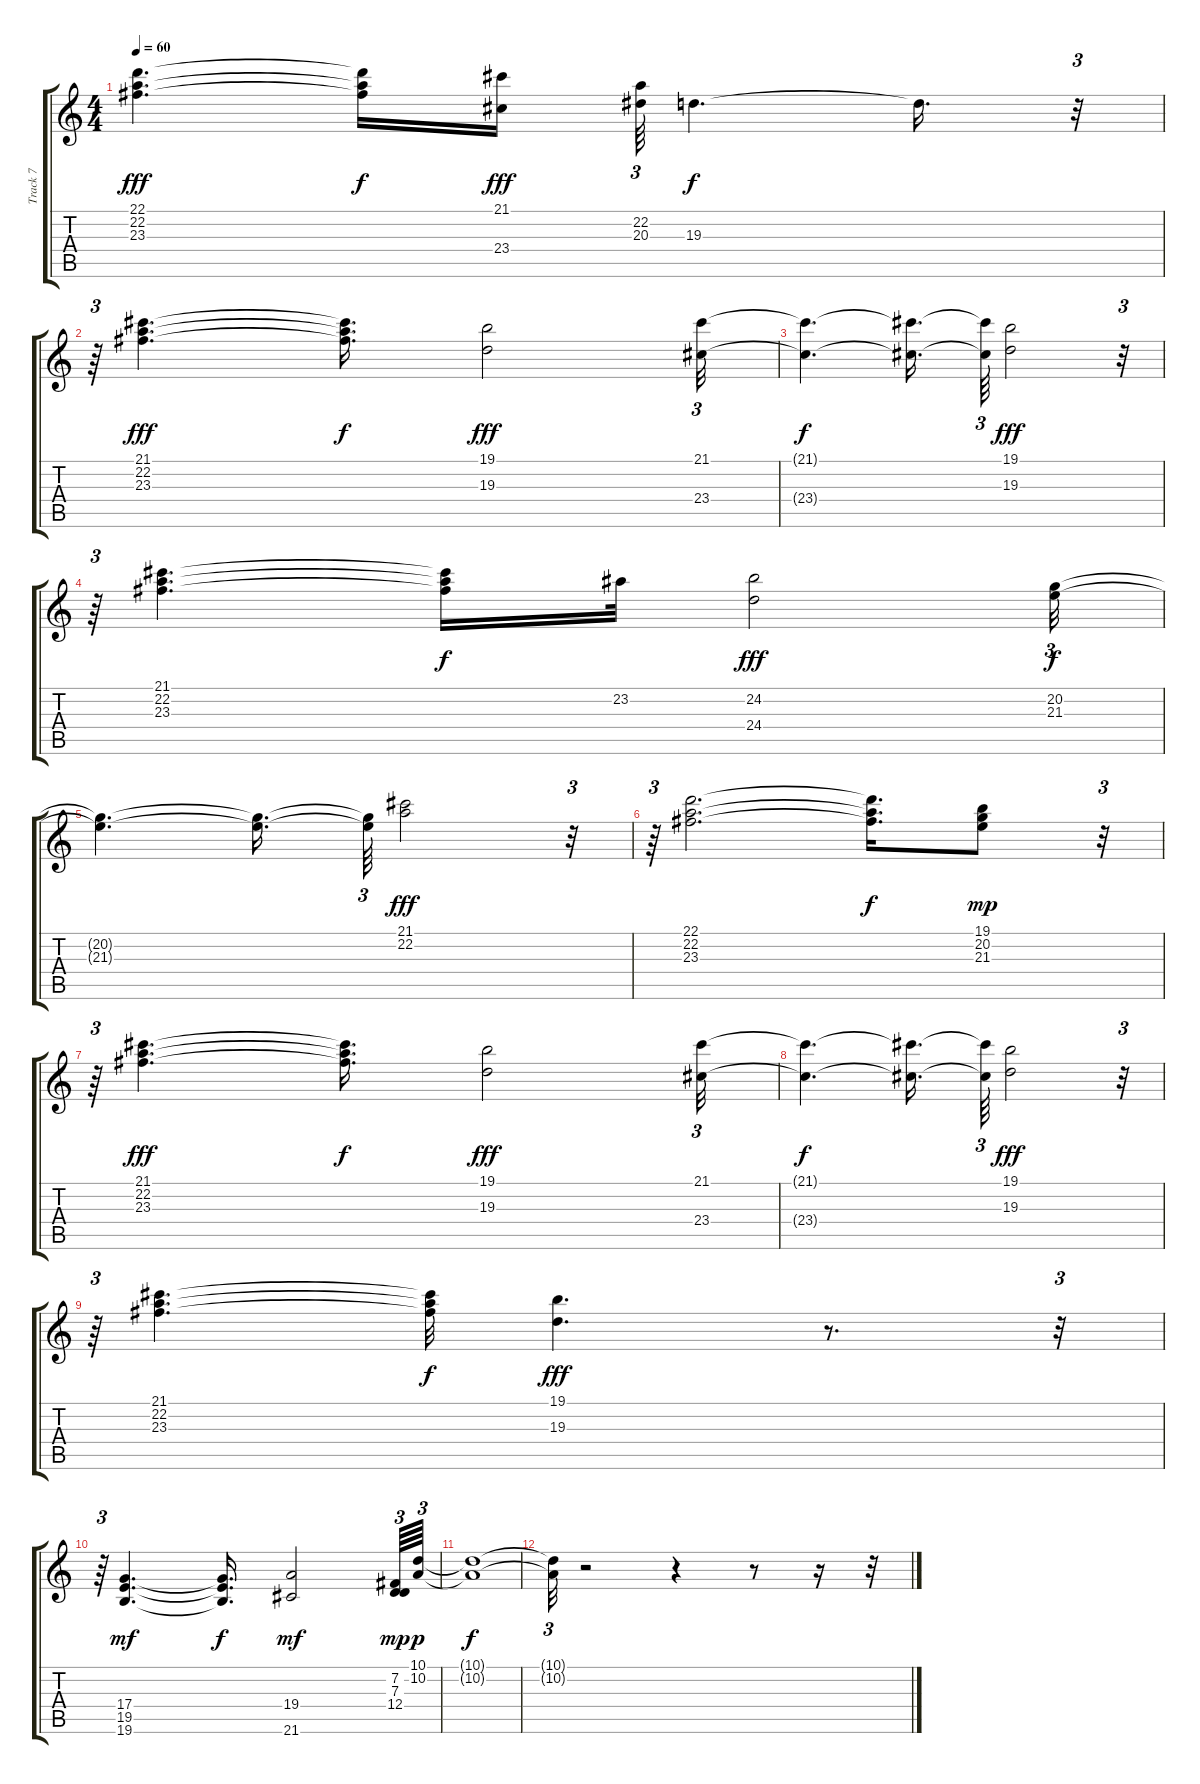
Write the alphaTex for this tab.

\track ("Track 7" "Track 7") {instrument electricpiano2}
\staff {score tabs}
\tuning (E4 B3 G3 D3 A2 E2) {hide}
\ts (4 4)
\tempo 60
\clef g2
\ks c
(22.1 22.2 23.3).4{d dy fff} (22.1{t} 22.2{t} 23.3{t}).16{dy f} (21.1 23.4).16{dy fff} (22.2 20.3).64{tu (3 2)} 19.3.4{d dy f} 19.3{t}.16{d} r.32{tu (3 2)} |
r.64{tu (3 2)} (21.1 22.2 23.3).4{d dy fff} (21.1{t} 22.2{t} 23.3{t}).16{d dy f} (19.1 19.3).2{dy fff} (21.1 23.4).32{tu (3 2)} |
(21.1{t} 23.4{t}).4{d dy f} (21.1{t} 23.4{t}).16{d} (21.1{t} 23.4{t}).64{tu (3 2)} (19.1 19.3).2{dy fff} r.32{tu (3 2)} |
r.64{tu (3 2)} (21.1 22.2 23.3).4{d} (21.1{t} 22.2{t} 23.3{t}).16{dy f} 23.2.32 (24.2 24.4).2{dy fff} (20.2 21.3).32{tu (3 2) dy f} |
(20.2{t} 21.3{t}).4{d} (20.2{t} 21.3{t}).16{d} (20.2{t} 21.3{t}).64{tu (3 2)} (21.1 22.2).2{dy fff} r.32{tu (3 2)} |
r.64{tu (3 2)} (22.1 22.2 23.3).2{d} (22.1{t} 22.2{t} 23.3{t}).16{d dy f} (19.1 20.2 21.3).8{dy mp} r.32{tu (3 2)} |
r.64{tu (3 2)} (21.1 22.2 23.3).4{d dy fff} (21.1{t} 22.2{t} 23.3{t}).16{d dy f} (19.1 19.3).2{dy fff} (21.1 23.4).32{tu (3 2)} |
(21.1{t} 23.4{t}).4{d dy f} (21.1{t} 23.4{t}).16{d} (21.1{t} 23.4{t}).64{tu (3 2)} (19.1 19.3).2{dy fff} r.32{tu (3 2)} |
r.64{tu (3 2)} (21.1 22.2 23.3).4{d} (21.1{t} 22.2{t} 23.3{t}).32{dy f} (19.1 19.3).4{d dy fff} r.8{d} r.32{tu (3 2)} |
r.64{tu (3 2)} (17.4 19.5 19.6).4{d dy mf balance 10 instrument electricpiano2} (17.4{t} 19.5{t} 19.6{t}).16{d dy f} (19.4 21.6).2{dy mf} (7.2 7.3 12.4).64{tu (3 2) dy mp} (10.1 10.2).64{tu (3 2) dy p balance 10 instrument choiraahs} |
(10.1{t} 10.2{t}).1{dy f} |
(10.1{t} 10.2{t}).32{tu (3 2)} r.2 r.4 r.8 r.16 r.32
